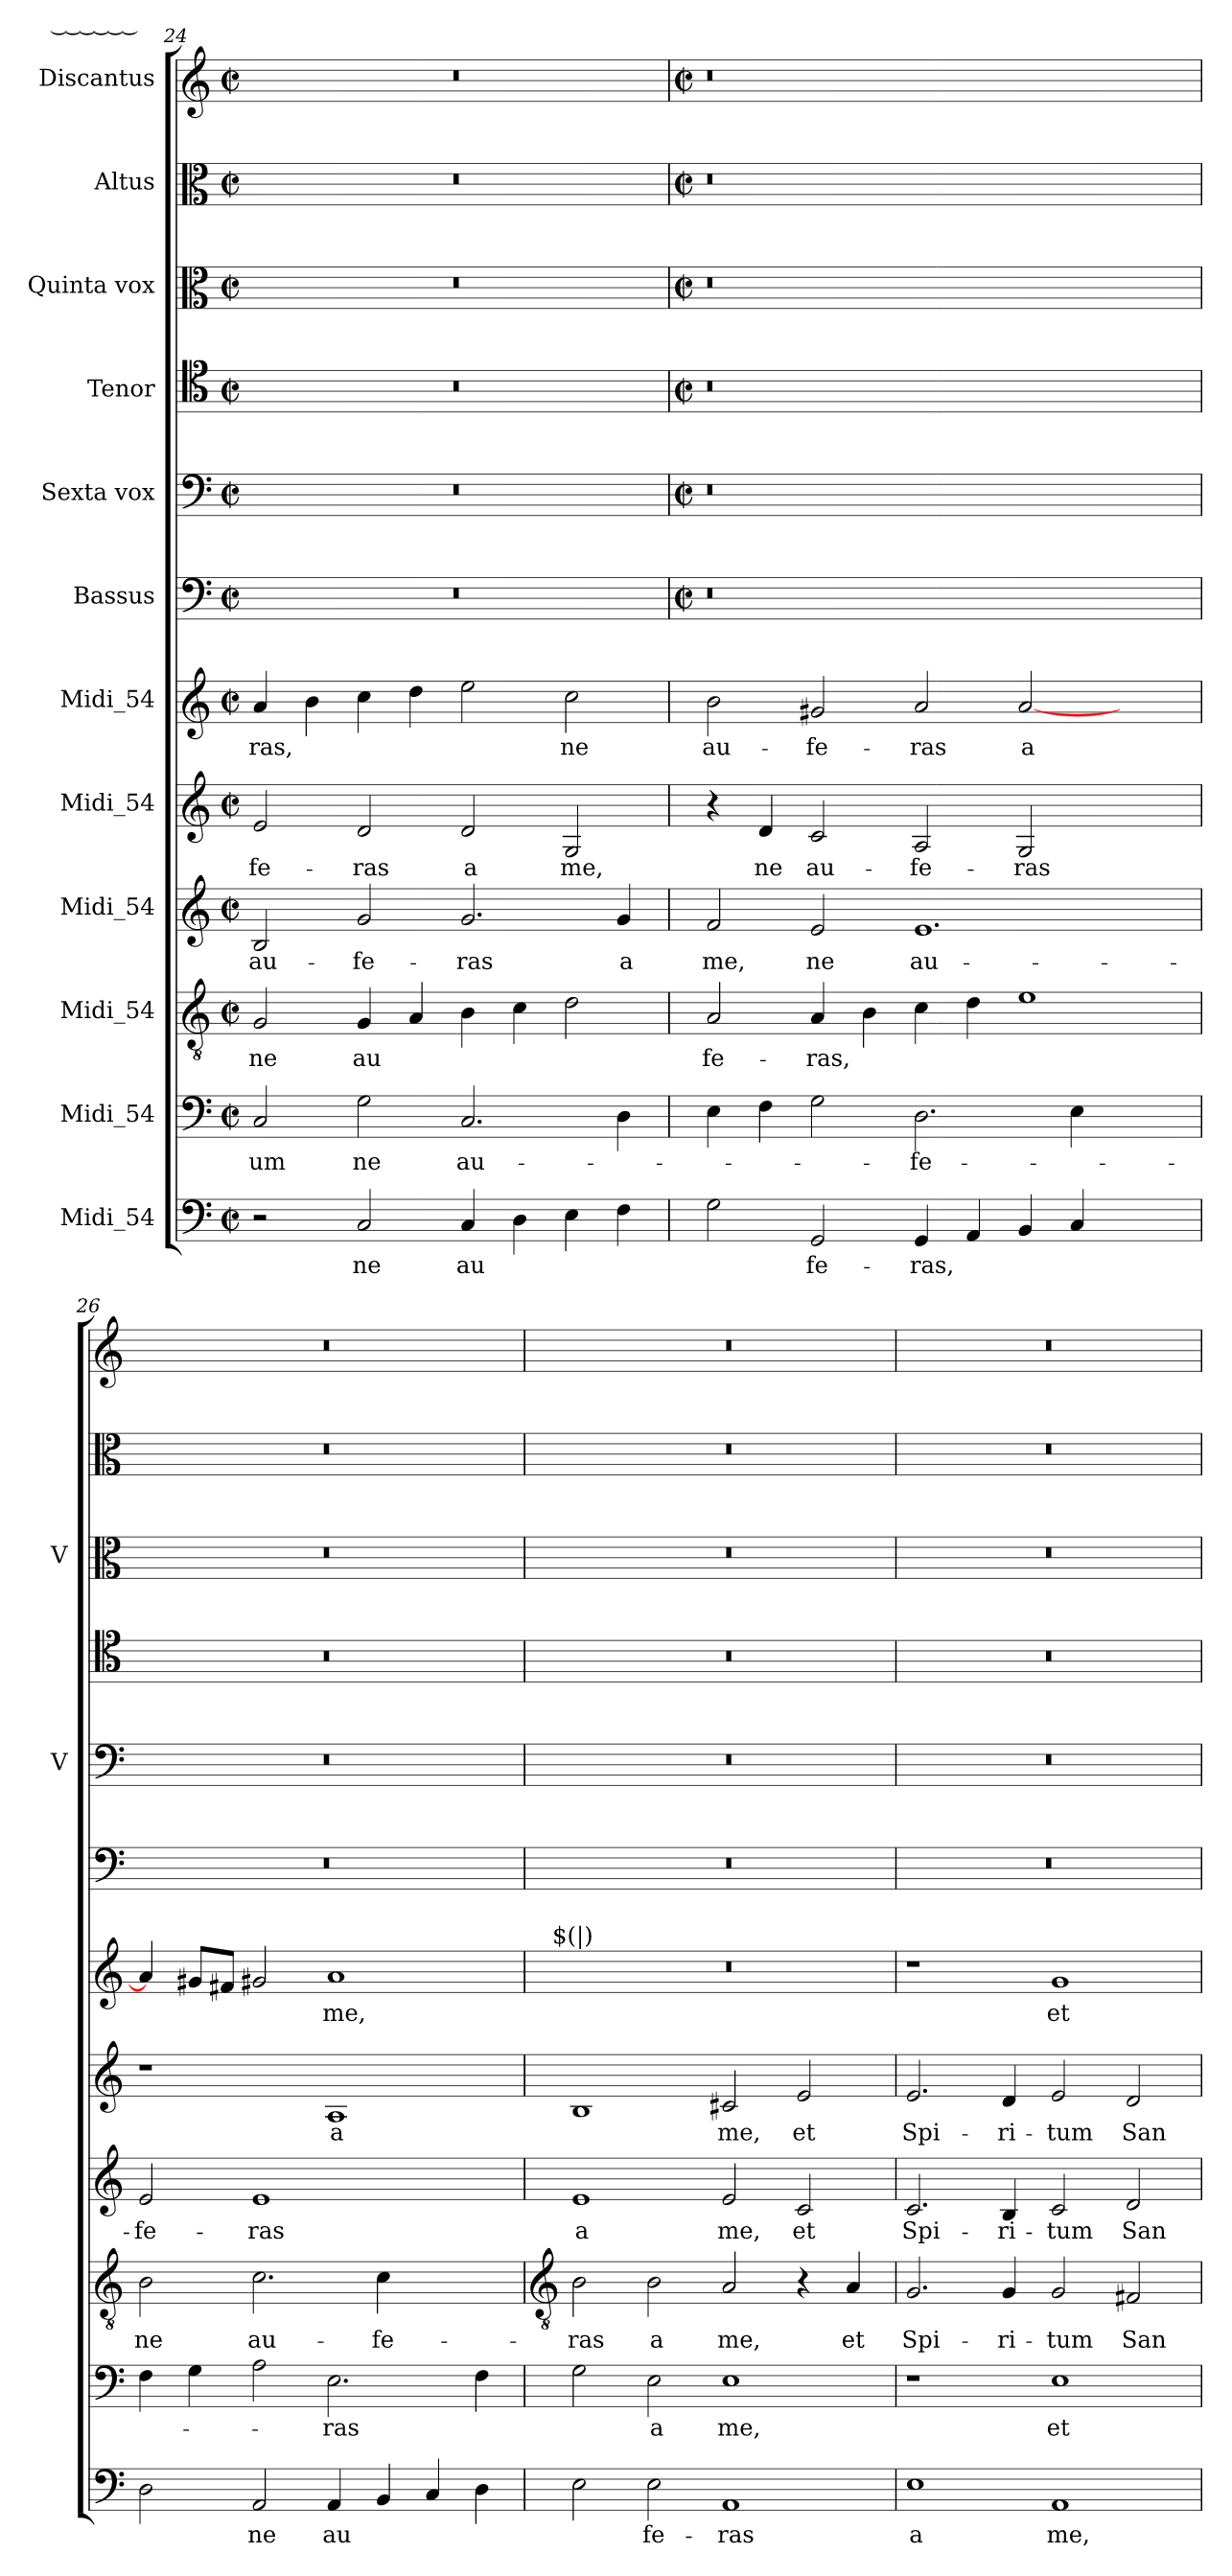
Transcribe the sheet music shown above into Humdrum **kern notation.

**kern	**text	**kern	**text	**kern	**text	**kern	**text	**kern	**text	**kern	**text	**kern	**kern	**kern	**kern	**kern	**kern
*part12	*part12	*part11	*part11	*part10	*part10	*part9	*part9	*part8	*part8	*part7	*part7	*part6	*part5	*part4	*part3	*part2	*part1
*staff12	*staff12	*staff11	*staff11	*staff10	*staff10	*staff9	*staff9	*staff8	*staff8	*staff7	*staff7	*staff6	*staff5	*staff4	*staff3	*staff2	*staff1
*I"Midi_54	*	*I"Midi_54	*	*I"Midi_54	*	*I"Midi_54	*	*I"Midi_54	*	*I"Midi_54	*	*I"Bassus	*I"Sexta vox	*I"Tenor	*I"Quinta vox	*I"Altus	*I"Discantus
*	*	*	*	*	*	*	*	*	*	*	*	*	*I'V	*	*I'V	*	*
!!LO:LB:g=z
*clefF4	*	*clefF4	*	*clefGv2	*	*clefG2	*	*clefG2	*	*clefG2	*	*clefF4	*clefF4	*clefC4	*clefC3	*clefC3	*clefG2
*k[]	*	*k[]	*	*k[]	*	*k[]	*	*k[]	*	*k[]	*	*k[]	*k[]	*k[]	*k[]	*k[]	*k[]
*C:	*	*C:	*	*C:	*	*C:	*	*C:	*	*C:	*	*C:	*C:	*C:	*C:	*C:	*C:
*M4/2	*	*M4/2	*	*M4/2	*	*M4/2	*	*M4/2	*	*M4/2	*	*M4/2	*M4/2	*M4/2	*M4/2	*M4/2	*M4/2
*met(c|)	*	*met(c|)	*	*met(c|)	*	*met(c|)	*	*met(c|)	*	*met(c|)	*	*met(c|)	*met(c|)	*met(c|)	*met(c|)	*met(c|)	*met(c|)
=24	=24	=24	=24	=24	=24	=24	=24	=24	=24	=24	=24	=24	=24	=24	=24	=24	=24
!	!	!	!LO:LY:b	!	!LO:LY:b	!	!LO:LY:b	!	!LO:LY:b	!	!LO:LY:b	!	!	!	!	!	!
2r	.	2C	-um	2G	ne	2B	au-	2e	fe-	4a	-ras,	0r	0r	0r	0r	0r	0r
.	.	.	.	.	.	.	.	.	.	4b	.	.	.	.	.	.	.
!	!LO:LY:b	!	!LO:LY:b	!	!LO:LY:b	!	!LO:LY:b	!	!LO:LY:b	!	!	!	!	!	!	!	!
2C	ne	2G	ne	4G	au-	2g	-fe-	2d	-ras	4cc	.	.	.	.	.	.	.
.	.	.	.	4A	.	.	.	.	.	4dd	.	.	.	.	.	.	.
!	!LO:LY:b	!	!LO:LY:b	!	!	!	!LO:LY:b	!	!LO:LY:b	!	!	!	!	!	!	!	!
4C	au	2.C	au-	4B	.	2.g	-ras	2d	a	2ee	.	.	.	.	.	.	.
!	!	!	!	!	!LO:LY:b	!	!	!	!	!	!	!	!	!	!	!	!
4D	.	.	.	4c	--	.	.	.	.	.	.	.	.	.	.	.	.
!	!	!	!	!	!	!	!	!	!LO:LY:b	!	!LO:LY:b	!	!	!	!	!	!
4E	.	.	.	2d	.	.	.	2G	me,	2cc	ne	.	.	.	.	.	.
!	!	!	!	!	!	!	!LO:LY:b	!	!	!	!	!	!	!	!	!	!
4F	.	4D	.	.	.	4g	a	.	.	.	.	.	.	.	.	.	.
!!LO:LB:g=z
=25	=25	=25	=25	=25	=25	=25	=25	=25	=25	=25	=25	=25	=25	=25	=25	=25	=25
*	*	*	*	*	*	*	*	*	*	*	*	*M4/2	*M4/2	*M4/2	*M4/2	*M4/2	*M4/2
*	*	*	*	*	*	*	*	*	*	*	*	*met(c|)	*met(c|)	*met(c|)	*met(c|)	*met(c|)	*met(c|)
!	!	!	!	!	!LO:LY:b	!	!LO:LY:b	!	!	!	!LO:LY:b	!	!	!	!	!	!
2G	.	4E	.	2A	fe-	2f	me,	4r	.	2b	au-	0r	0r	0r	0r	0r	0r
!	!	!	!	!	!	!	!	!	!LO:LY:b	!	!	!	!	!	!	!	!
.	.	4F	.	.	.	.	.	4d	ne	.	.	.	.	.	.	.	.
!	!LO:LY:b	!	!	!	!LO:LY:b	!	!LO:LY:b	!	!LO:LY:b	!	!LO:LY:b	!	!	!	!	!	!
2GG	fe-	2G	.	4A	-ras,	2e	ne	2c	au-	2g#X	-fe-	.	.	.	.	.	.
.	.	.	.	4B	.	.	.	.	.	.	.	.	.	.	.	.	.
!	!LO:LY:b	!	!LO:LY:b	!	!	!	!LO:LY:b	!	!LO:LY:b	!	!LO:LY:b	!	!	!	!	!	!
4GG	-ras,	2.D	-fe-	4c	.	1.e	au-	2A	-fe-	2a	-ras	.	.	.	.	.	.
4AA	.	.	.	4d	.	.	.	.	.	.	.	.	.	.	.	.	.
!	!	!	!	!	!	!	!	!	!LO:LY:b	!	!LO:LY:b	!	!	!	!	!	!
4BB	.	.	.	1e	.	.	.	2G	-ras	[2a	a	.	.	.	.	.	.
4C	.	4E	.	.	.	.	.	.	.	.	.	.	.	.	.	.	.
2ryy	.	2ryy	.	.	.	.	.	2ryy	.	2ryy	.	2ryy	2ryy	2ryy	2ryy	2ryy	2ryy
!!LO:LB:g=z
=26	=26	=26	=26	=26	=26	=26	=26	=26	=26	=26	=26	=26	=26	=26	=26	=26	=26
!	!	!	!	!	!LO:LY:b	!	!LO:LY:b	!	!	!	!	!	!	!	!	!	!
2D	.	4F	.	2B	ne	2e	-fe-	1r	.	4a]	.	0r	0r	0r	0r	0r	0r
.	.	4G	.	.	.	.	.	.	.	8g#L	.	.	.	.	.	.	.
.	.	.	.	.	.	.	.	.	.	8f#J	.	.	.	.	.	.	.
!	!LO:LY:b	!	!	!	!LO:LY:b	!	!LO:LY:b	!	!	!	!	!	!	!	!	!	!
2AA	ne	2A	.	2.c	au-	1e	-ras	.	.	2g#X	.	.	.	.	.	.	.
!	!LO:LY:b	!	!LO:LY:b	!	!	!	!	!	!LO:LY:b	!	!LO:LY:b	!	!	!	!	!	!
4AA	au	2.E	-ras	.	.	.	.	1A	a	1a	me,	.	.	.	.	.	.
!	!	!	!	!	!LO:LY:b	!	!	!	!	!	!	!	!	!	!	!	!
4BB	.	.	.	4c	-fe-	.	.	.	.	.	.	.	.	.	.	.	.
4C	.	.	.	2ryy	.	2ryy	.	.	.	.	.	.	.	.	.	.	.
4D	.	4F	.	.	.	.	.	.	.	.	.	.	.	.	.	.	.
!!LO:LB:g=z
=27	=27	=27	=27	=27	=27	=27	=27	=27	=27	=27	=27	=27	=27	=27	=27	=27	=27
*	*	*	*	*clefGv2	*	*	*	*	*	*	*	*	*	*	*	*	*
!	!	!	!	!	!	!	!	!	!	!LO:TX:a:cj:t=$(|)	!	!	!	!	!	!	!
!	!	!	!	!	!LO:LY:b	!	!LO:LY:b	!	!LO:LY:b	!	!	!	!	!	!	!	!
2E	.	2G	.	2B	-ras	1e	a	1B	_______	0r	.	0r	0r	0r	0r	0r	0r
!	!LO:LY:b	!	!LO:LY:b	!	!LO:LY:b	!	!	!	!	!	!	!	!	!	!	!	!
2E	fe-	2E	a	2B	a	.	.	.	.	.	.	.	.	.	.	.	.
!	!LO:LY:b	!	!LO:LY:b	!	!LO:LY:b	!	!LO:LY:b	!	!LO:LY:b	!	!	!	!	!	!	!	!
1AA	-ras	1E	me,	2A	me,	2e	me,	2c#X	me,	.	.	.	.	.	.	.	.
!	!	!	!	!	!	!	!LO:LY:b	!	!LO:LY:b	!	!	!	!	!	!	!	!
.	.	.	.	4r	.	2c	et	2e	et	.	.	.	.	.	.	.	.
!	!	!	!	!	!LO:LY:b	!	!	!	!	!	!	!	!	!	!	!	!
.	.	.	.	4A	et	.	.	.	.	.	.	.	.	.	.	.	.
!!LO:LB:g=z
=28	=28	=28	=28	=28	=28	=28	=28	=28	=28	=28	=28	=28	=28	=28	=28	=28	=28
!	!LO:LY:b	!	!	!	!LO:LY:b	!	!LO:LY:b	!	!LO:LY:b	!	!	!	!	!	!	!	!
1E	a	1r	.	2.G	Spi-	2.c	Spi-	2.e	Spi-	1r	.	0r	0r	0r	0r	0r	0r
!	!	!	!	!	!LO:LY:b	!	!LO:LY:b	!	!LO:LY:b	!	!	!	!	!	!	!	!
.	.	.	.	4G	-ri-	4B	-ri-	4d	-ri-	.	.	.	.	.	.	.	.
!	!LO:LY:b	!	!LO:LY:b	!	!LO:LY:b	!	!LO:LY:b	!	!LO:LY:b	!	!LO:LY:b	!	!	!	!	!	!
1AA	me,	1E	et	2G	-tum	2c	-tum	2e	-tum	1g	et	.	.	.	.	.	.
!	!	!	!	!	!LO:LY:b	!	!LO:LY:b	!	!LO:LY:b	!	!	!	!	!	!	!	!
.	.	.	.	2F#X	San-	2d	San-	2d	San-	.	.	.	.	.	.	.	.
=	=	=	=	=	=	=	=	=	=	=	=	=	=	=	=	=	=
*-	*-	*-	*-	*-	*-	*-	*-	*-	*-	*-	*-	*-	*-	*-	*-	*-	*-
